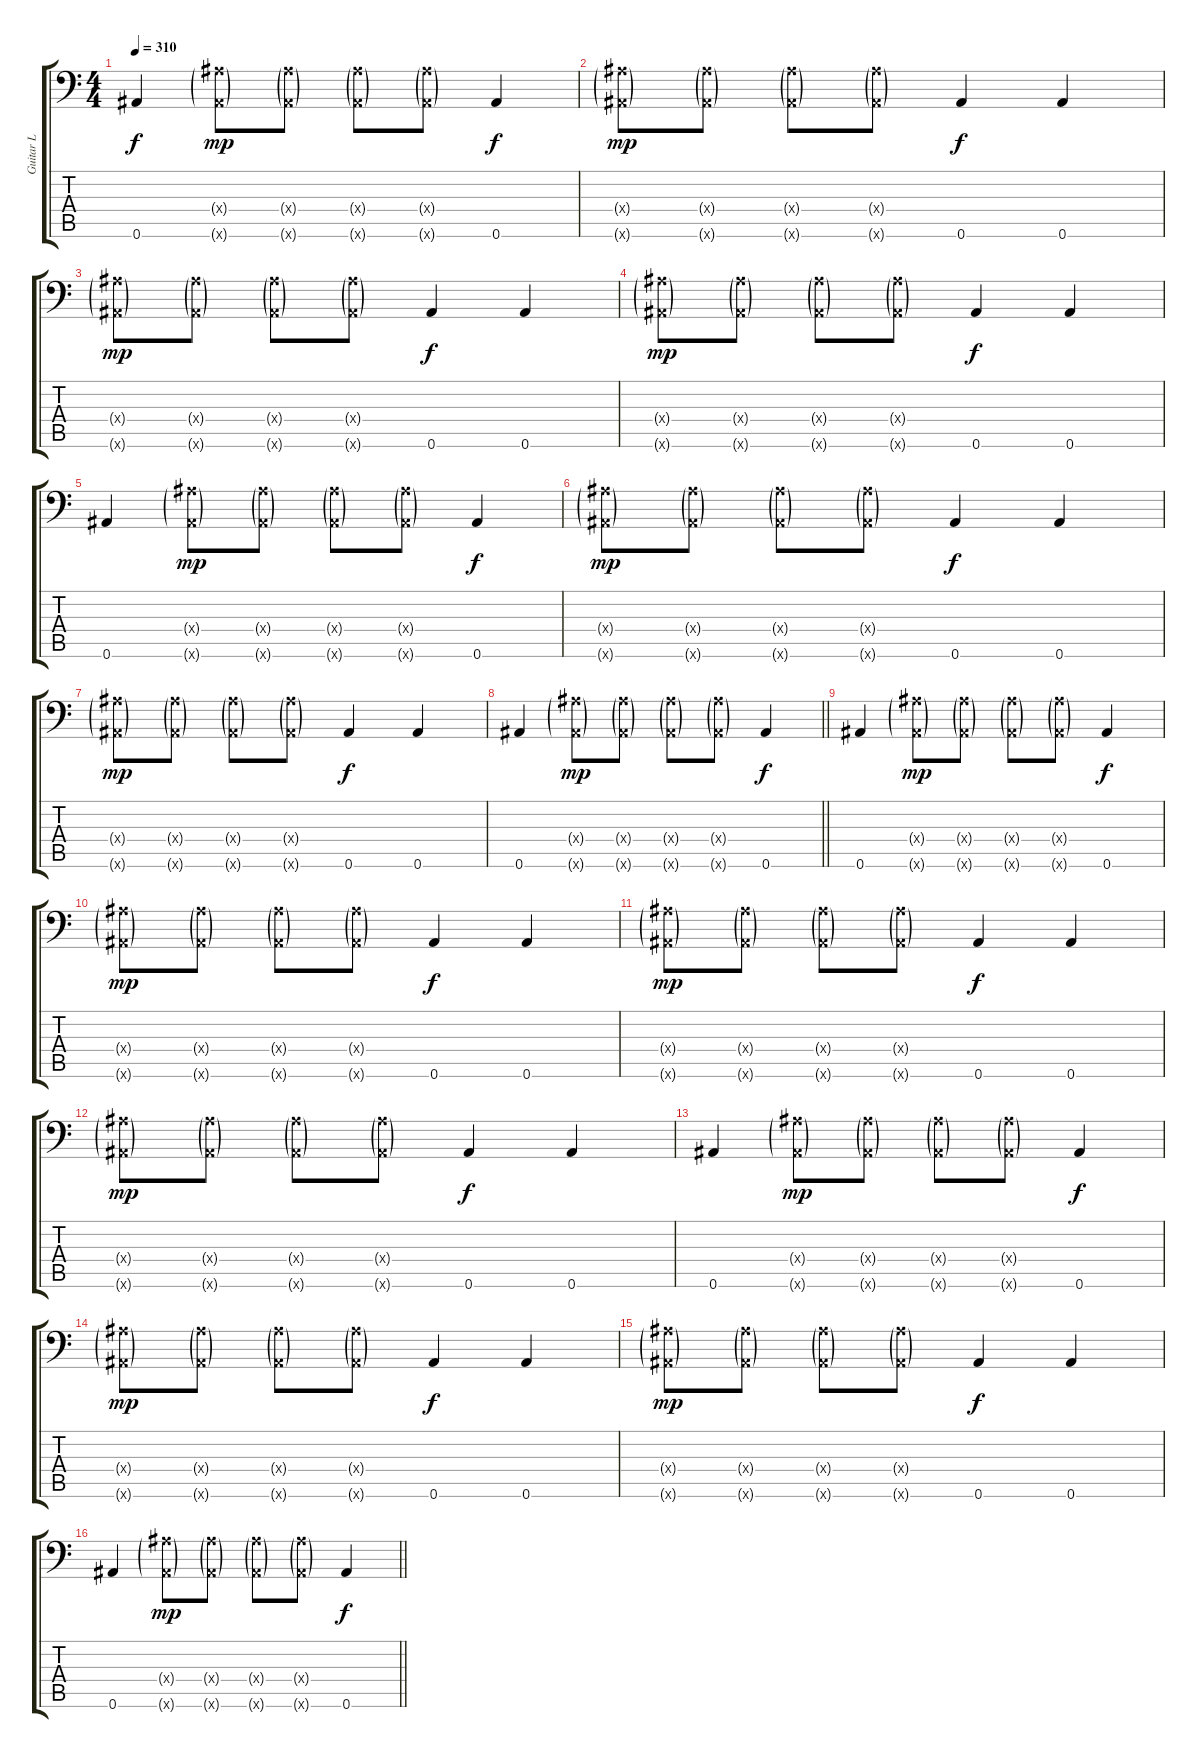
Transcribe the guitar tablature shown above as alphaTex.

\track ("Guitar L" "Guitar L") {instrument distortionguitar}
\staff {score tabs}
\tuning (C4 G3 Eb3 Bb2 F2 Bb1) {hide}
\ts (4 4)
\tempo 310
\clef f4
\ks c
0.6.4{dy f} (0.4{g x} 0.6{g x}).8{dy mp} (0.4{g x} 0.6{g x}).8 (0.4{g x} 0.6{g x}).8 (0.4{g x} 0.6{g x}).8 0.6.4{dy f} |
(0.4{g x} 0.6{g x}).8{dy mp} (0.4{g x} 0.6{g x}).8 (0.4{g x} 0.6{g x}).8 (0.4{g x} 0.6{g x}).8 0.6.4{dy f} 0.6.4 |
(0.4{g x} 0.6{g x}).8{dy mp} (0.4{g x} 0.6{g x}).8 (0.4{g x} 0.6{g x}).8 (0.4{g x} 0.6{g x}).8 0.6.4{dy f} 0.6.4 |
(0.4{g x} 0.6{g x}).8{dy mp} (0.4{g x} 0.6{g x}).8 (0.4{g x} 0.6{g x}).8 (0.4{g x} 0.6{g x}).8 0.6.4{dy f} 0.6.4 |
0.6.4 (0.4{g x} 0.6{g x}).8{dy mp} (0.4{g x} 0.6{g x}).8 (0.4{g x} 0.6{g x}).8 (0.4{g x} 0.6{g x}).8 0.6.4{dy f} |
(0.4{g x} 0.6{g x}).8{dy mp} (0.4{g x} 0.6{g x}).8 (0.4{g x} 0.6{g x}).8 (0.4{g x} 0.6{g x}).8 0.6.4{dy f} 0.6.4 |
(0.4{g x} 0.6{g x}).8{dy mp} (0.4{g x} 0.6{g x}).8 (0.4{g x} 0.6{g x}).8 (0.4{g x} 0.6{g x}).8 0.6.4{dy f} 0.6.4 |
\barLineRight lightlight
0.6.4 (0.4{g x} 0.6{g x}).8{dy mp} (0.4{g x} 0.6{g x}).8 (0.4{g x} 0.6{g x}).8 (0.4{g x} 0.6{g x}).8 0.6.4{dy f} |
0.6.4 (0.4{g x} 0.6{g x}).8{dy mp} (0.4{g x} 0.6{g x}).8 (0.4{g x} 0.6{g x}).8 (0.4{g x} 0.6{g x}).8 0.6.4{dy f} |
(0.4{g x} 0.6{g x}).8{dy mp} (0.4{g x} 0.6{g x}).8 (0.4{g x} 0.6{g x}).8 (0.4{g x} 0.6{g x}).8 0.6.4{dy f} 0.6.4 |
(0.4{g x} 0.6{g x}).8{dy mp} (0.4{g x} 0.6{g x}).8 (0.4{g x} 0.6{g x}).8 (0.4{g x} 0.6{g x}).8 0.6.4{dy f} 0.6.4 |
(0.4{g x} 0.6{g x}).8{dy mp} (0.4{g x} 0.6{g x}).8 (0.4{g x} 0.6{g x}).8 (0.4{g x} 0.6{g x}).8 0.6.4{dy f} 0.6.4 |
0.6.4 (0.4{g x} 0.6{g x}).8{dy mp} (0.4{g x} 0.6{g x}).8 (0.4{g x} 0.6{g x}).8 (0.4{g x} 0.6{g x}).8 0.6.4{dy f} |
(0.4{g x} 0.6{g x}).8{dy mp} (0.4{g x} 0.6{g x}).8 (0.4{g x} 0.6{g x}).8 (0.4{g x} 0.6{g x}).8 0.6.4{dy f} 0.6.4 |
(0.4{g x} 0.6{g x}).8{dy mp} (0.4{g x} 0.6{g x}).8 (0.4{g x} 0.6{g x}).8 (0.4{g x} 0.6{g x}).8 0.6.4{dy f} 0.6.4 |
\barLineRight lightlight
0.6.4 (0.4{g x} 0.6{g x}).8{dy mp} (0.4{g x} 0.6{g x}).8 (0.4{g x} 0.6{g x}).8 (0.4{g x} 0.6{g x}).8 0.6.4{dy f}
